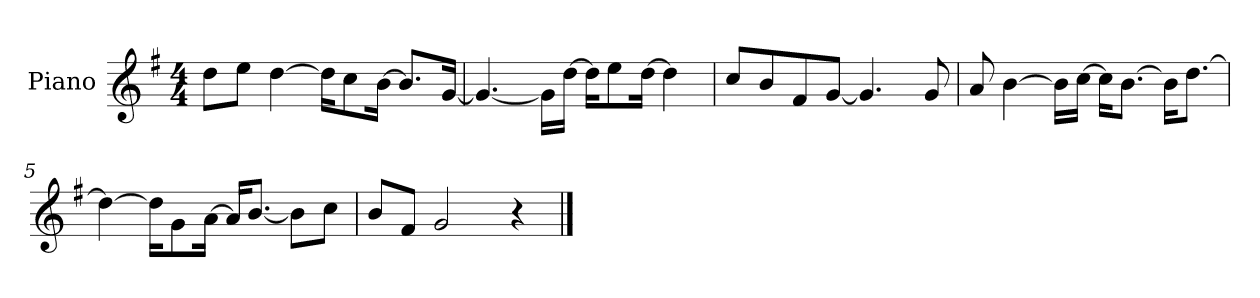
**kern
*part1
*staff1
*I"Piano
*I'P-no
*clefG2
*k[f#]
*M4/4
*MM90
=1
8dd\L
8ee\J
[4dd\
16dd\KL]
8cc\
[16b\Jk
8.b/L]
[16g/Jk
=2
4.g/_
16g\LL]
[16dd\JJ
16dd\KL]
8ee\
[16dd\Jk
4dd\]
=3
8cc/L
8b/
8f#/
[8g/J
4.g/]
8g/
=4
8a/
[4b\
16b\LL]
[16cc\JJ
16cc\KL]
[8.b\J
16b\KL]
[8.dd\J
!!LO:LB:g=z
=5
4dd\_
16dd\KL]
8g\
[16a\Jk
16a/KL]
[8.b/J
8b\L]
8cc\J
=6
8b/L
8f#/J
2g/
4r
==
*-
